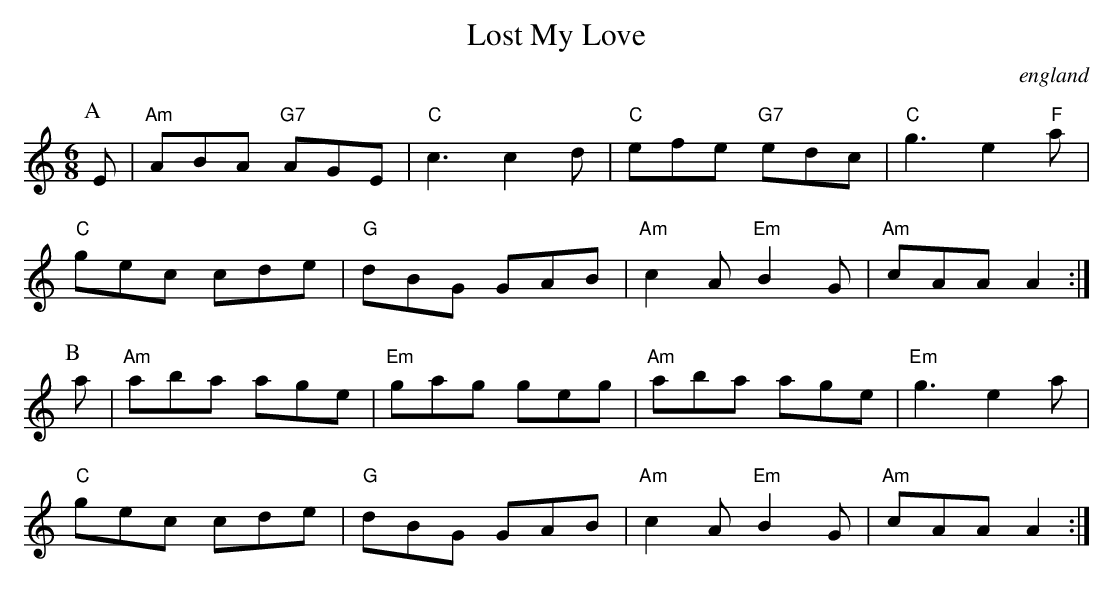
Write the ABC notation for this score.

X:1
T:Lost My Love
O:england
M:6/8
K:Am
P:A
E|"Am"ABA "G7"AGE|"C"c3 c2d|"C"efe "G7"edc|"C"g3 e2"F"a|
"C"gec cde|"G"dBG GAB|"Am"c2A "Em"B2G|"Am"cAA A2:|
P:B
a|"Am"aba age|"Em"gag geg|"Am"aba age|"Em"g3 e2a|
"C"gec cde|"G"dBG GAB|"Am"c2A "Em"B2G|"Am"cAA A2:|
